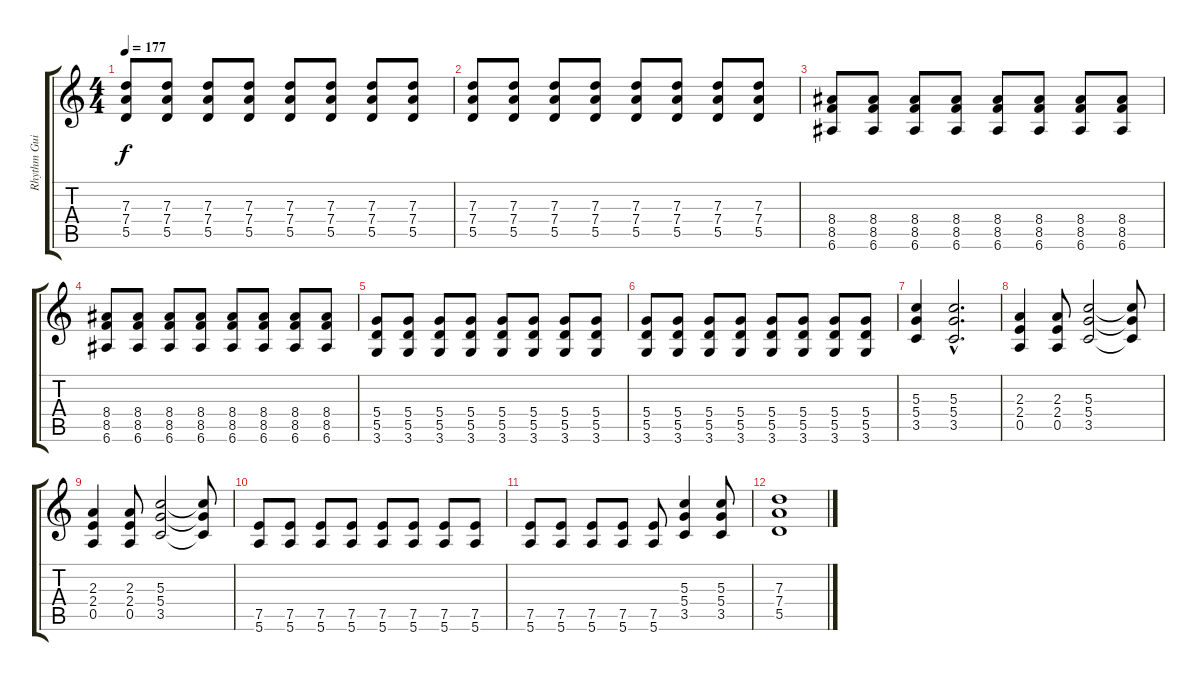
\track ("Rhythm Guitar" "Rhythm Gui") {instrument distortionguitar}
\staff {score tabs}
\tuning (E4 B3 G3 D3 A2 E2) {hide}
\ts (4 4)
\tempo 177
\clef g2
\ks c
(7.3 7.4 5.5).8{dy f} (7.3 7.4 5.5).8 (7.3 7.4 5.5).8 (7.3 7.4 5.5).8 (7.3 7.4 5.5).8 (7.3 7.4 5.5).8 (7.3 7.4 5.5).8 (7.3 7.4 5.5).8 |
(7.3 7.4 5.5).8 (7.3 7.4 5.5).8 (7.3 7.4 5.5).8 (7.3 7.4 5.5).8 (7.3 7.4 5.5).8 (7.3 7.4 5.5).8 (7.3 7.4 5.5).8 (7.3 7.4 5.5).8 |
(8.4 8.5 6.6).8 (8.4 8.5 6.6).8 (8.4 8.5 6.6).8 (8.4 8.5 6.6).8 (8.4 8.5 6.6).8 (8.4 8.5 6.6).8 (8.4 8.5 6.6).8 (8.4 8.5 6.6).8 |
(8.4 8.5 6.6).8 (8.4 8.5 6.6).8 (8.4 8.5 6.6).8 (8.4 8.5 6.6).8 (8.4 8.5 6.6).8 (8.4 8.5 6.6).8 (8.4 8.5 6.6).8 (8.4 8.5 6.6).8 |
(5.4 5.5 3.6).8 (5.4 5.5 3.6).8 (5.4 5.5 3.6).8 (5.4 5.5 3.6).8 (5.4 5.5 3.6).8 (5.4 5.5 3.6).8 (5.4 5.5 3.6).8 (5.4 5.5 3.6).8 |
(5.4 5.5 3.6).8 (5.4 5.5 3.6).8 (5.4 5.5 3.6).8 (5.4 5.5 3.6).8 (5.4 5.5 3.6).8 (5.4 5.5 3.6).8 (5.4 5.5 3.6).8 (5.4 5.5 3.6).8 |
(5.3 5.4 3.5).4 (5.3{hac} 5.4{hac} 3.5{hac}).2{d} |
(2.3 2.4 0.5).4 (2.3 2.4 0.5).8 (5.3 5.4 3.5).2 (5.3{t} 5.4{t} 3.5{t}).8 |
(2.3 2.4 0.5).4 (2.3 2.4 0.5).8 (5.3 5.4 3.5).2 (5.3{t} 5.4{t} 3.5{t}).8 |
(7.5 5.6).8 (7.5 5.6).8 (7.5 5.6).8 (7.5 5.6).8 (7.5 5.6).8 (7.5 5.6).8 (7.5 5.6).8 (7.5 5.6).8 |
(7.5 5.6).8 (7.5 5.6).8 (7.5 5.6).8 (7.5 5.6).8 (7.5 5.6).8 (5.3 5.4 3.5).4 (5.3 5.4 3.5).8 |
(7.3 7.4 5.5).1
